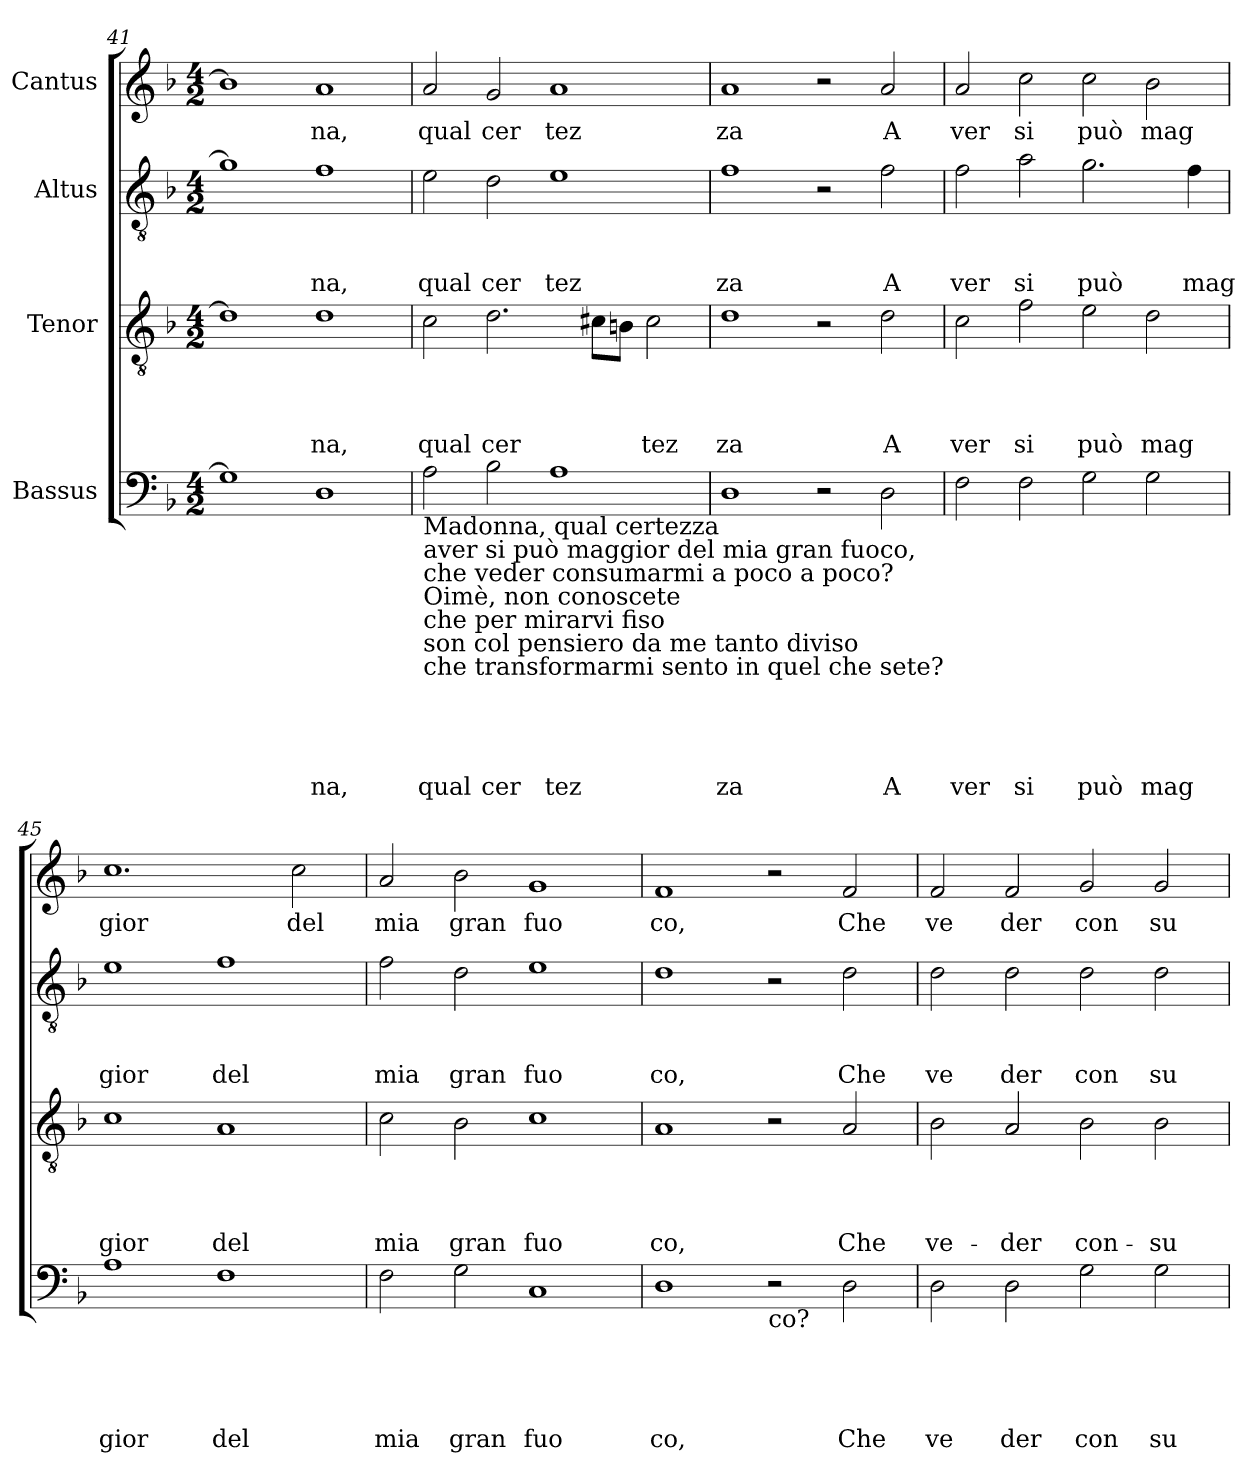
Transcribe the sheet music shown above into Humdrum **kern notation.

**kern	**text	**text	**text	**text	**text	**kern	**text	**text	**text	**text	**kern	**text	**text	**text	**kern	**text
*part4	*part4	*part4	*part4	*part4	*part4	*part3	*part3	*part3	*part3	*part3	*part2	*part2	*part2	*part2	*part1	*part1
*staff4	*staff4	*staff4	*staff4	*staff4	*staff4	*staff3	*staff3	*staff3	*staff3	*staff3	*staff2	*staff2	*staff2	*staff2	*staff1	*staff1
*I"Bassus	*	*	*	*	*	*I"Tenor	*	*	*	*	*I"Altus	*	*	*	*I"Cantus	*
!!LO:LB:g=z
*clefF4	*	*	*	*	*	*clefGv2	*	*	*	*	*clefGv2	*	*	*	*clefG2	*
*k[b-]	*	*	*	*	*	*k[b-]	*	*	*	*	*k[b-]	*	*	*	*k[b-]	*
*F:	*	*	*	*	*	*F:	*	*	*	*	*F:	*	*	*	*F:	*
*M4/2	*	*	*	*	*	*M4/2	*	*	*	*	*M4/2	*	*	*	*M4/2	*
=41	=41	=41	=41	=41	=41	=41	=41	=41	=41	=41	=41	=41	=41	=41	=41	=41
1G]	.	.	.	.	.	1d]	.	.	.	.	1g]	.	.	.	1b-]	.
!	!	!	!	!	!LO:LY:b	!	!	!	!	!LO:LY:b	!	!	!	!LO:LY:b	!	!LO:LY:b
1D	.	.	.	.	na,	1d	.	.	.	-na,	1f	.	.	na,	1a	na,
=42	=42	=42	=42	=42	=42	=42	=42	=42	=42	=42	=42	=42	=42	=42	=42	=42
!LO:TX:b:t=Madonna, qual certezza\naver si può maggior del mia gran fuoco,\nche veder consumarmi a poco a poco?\nOimè, non conoscete\nche per mirarvi fiso\nson col pensiero da me tanto diviso\nche transformarmi sento in quel che sete?	!	!	!	!	!	!	!	!	!	!	!	!	!	!	!	!
!	!	!	!	!	!LO:LY:b	!	!	!	!	!LO:LY:b	!	!	!	!LO:LY:b	!	!LO:LY:b
2A\	.	.	.	.	qual	2c\	.	.	.	qual	2e\	.	.	qual	2a/	qual
!	!	!	!	!	!LO:LY:b	!	!	!	!	!LO:LY:b	!	!	!	!LO:LY:b	!	!LO:LY:b
2B-\	.	.	.	.	cer	2.d\	.	.	.	cer	2d\	.	.	cer	2g/	cer
!	!	!	!	!	!LO:LY:b	!	!	!	!	!	!	!	!	!LO:LY:b	!	!LO:LY:b
1A	.	.	.	.	tez	.	.	.	.	.	1e	.	.	tez	1a	tez
.	.	.	.	.	.	8c#\L	.	.	.	.	.	.	.	.	.	.
.	.	.	.	.	.	8B\J	.	.	.	.	.	.	.	.	.	.
!	!	!	!	!	!	!	!	!	!	!LO:LY:b	!	!	!	!	!	!
.	.	.	.	.	.	2c#\	.	.	.	tez	.	.	.	.	.	.
=43	=43	=43	=43	=43	=43	=43	=43	=43	=43	=43	=43	=43	=43	=43	=43	=43
!	!	!	!	!	!LO:LY:b	!	!	!	!	!LO:LY:b	!	!	!	!LO:LY:b	!	!LO:LY:b
1D	.	.	.	.	za	1d	.	.	.	za	1f	.	.	za	1a	za
2r	.	.	.	.	.	2r	.	.	.	.	2r	.	.	.	2r	.
!	!	!	!	!	!LO:LY:b	!	!	!	!	!LO:LY:b	!	!	!	!LO:LY:b	!	!LO:LY:b
2D\	.	.	.	.	A	2d\	.	.	.	A	2f\	.	.	A	2a/	A
=44	=44	=44	=44	=44	=44	=44	=44	=44	=44	=44	=44	=44	=44	=44	=44	=44
!	!	!	!	!	!LO:LY:b	!	!	!	!	!LO:LY:b	!	!	!	!LO:LY:b	!	!LO:LY:b
2F\	.	.	.	.	ver	2c\	.	.	.	ver	2f\	.	.	ver	2a/	ver
!	!	!	!	!	!LO:LY:b	!	!	!	!	!LO:LY:b	!	!	!	!LO:LY:b	!	!LO:LY:b
2F\	.	.	.	.	si	2f\	.	.	.	si	2a\	.	.	si	2cc\	si
!	!	!	!	!	!LO:LY:b	!	!	!	!	!LO:LY:b	!	!	!	!LO:LY:b	!	!LO:LY:b
2G\	.	.	.	.	può	2e\	.	.	.	può	2.g\	.	.	può	2cc\	può
!	!	!	!	!	!LO:LY:b	!	!	!	!	!LO:LY:b	!	!	!	!	!	!LO:LY:b
2G\	.	.	.	.	mag	2d\	.	.	.	mag	.	.	.	.	2b-\	mag
!	!	!	!	!	!	!	!	!	!	!	!	!	!	!LO:LY:b	!	!
.	.	.	.	.	.	.	.	.	.	.	4f\	.	.	mag	.	.
=45	=45	=45	=45	=45	=45	=45	=45	=45	=45	=45	=45	=45	=45	=45	=45	=45
!	!	!	!	!	!LO:LY:b	!	!	!	!	!LO:LY:b	!	!	!	!LO:LY:b	!	!LO:LY:b
1A	.	.	.	.	gior	1c	.	.	.	gior	1e	.	.	gior	1.cc	gior
!	!	!	!	!	!LO:LY:b	!	!	!	!	!LO:LY:b	!	!	!	!LO:LY:b	!	!
1F	.	.	.	.	del	1A	.	.	.	del	1f	.	.	del	.	.
!	!	!	!	!	!	!	!	!	!	!	!	!	!	!	!	!LO:LY:b
.	.	.	.	.	.	.	.	.	.	.	.	.	.	.	2cc\	del
=46	=46	=46	=46	=46	=46	=46	=46	=46	=46	=46	=46	=46	=46	=46	=46	=46
!	!	!	!	!	!LO:LY:b	!	!	!	!	!LO:LY:b	!	!	!	!LO:LY:b	!	!LO:LY:b
2F\	.	.	.	.	mia	2c\	.	.	.	mia	2f\	.	.	mia	2a/	mia
!	!	!	!	!	!LO:LY:b	!	!	!	!	!LO:LY:b	!	!	!	!LO:LY:b	!	!LO:LY:b
2G\	.	.	.	.	gran	2B-\	.	.	.	gran	2d\	.	.	gran	2b-\	gran
!	!	!	!	!	!LO:LY:b	!	!	!	!	!LO:LY:b	!	!	!	!LO:LY:b	!	!LO:LY:b
1C	.	.	.	.	fuo	1c	.	.	.	fuo	1e	.	.	fuo	1g	fuo
=47	=47	=47	=47	=47	=47	=47	=47	=47	=47	=47	=47	=47	=47	=47	=47	=47
!	!	!	!	!	!LO:LY:b	!	!	!	!	!LO:LY:b	!	!	!	!LO:LY:b	!	!LO:LY:b
1D	.	.	.	.	co,	1A	.	.	.	co,	1d	.	.	co,	1f	co,
!LO:TX:b:t=co?	!	!	!	!	!	!	!	!	!	!	!	!	!	!	!	!
2r	.	.	.	.	.	2r	.	.	.	.	2r	.	.	.	2r	.
!	!	!	!	!	!LO:LY:b	!	!	!	!	!LO:LY:b	!	!	!	!LO:LY:b	!	!LO:LY:b
2D\	.	.	.	.	Che	2A/	.	.	.	Che	2d\	.	.	Che	2f/	Che
!!LO:LB:g=z
=48	=48	=48	=48	=48	=48	=48	=48	=48	=48	=48	=48	=48	=48	=48	=48	=48
!	!	!	!	!	!LO:LY:b	!	!	!	!	!LO:LY:b	!	!	!	!LO:LY:b	!	!LO:LY:b
2D\	.	.	.	.	ve	2B-\	.	.	.	ve-	2d\	.	.	ve	2f/	ve
!	!	!	!	!	!LO:LY:b	!	!	!	!	!LO:LY:b	!	!	!	!LO:LY:b	!	!LO:LY:b
2D\	.	.	.	.	der	2A/	.	.	.	-der	2d\	.	.	der	2f/	der
!	!	!	!	!	!LO:LY:b	!	!	!	!	!LO:LY:b	!	!	!	!LO:LY:b	!	!LO:LY:b
2G\	.	.	.	.	con	2B-\	.	.	.	con-	2d\	.	.	con	2g/	con
!	!	!	!	!	!LO:LY:b	!	!	!	!	!LO:LY:b	!	!	!	!LO:LY:b	!	!LO:LY:b
2G\	.	.	.	.	su	2B-\	.	.	.	-su-	2d\	.	.	su	2g/	su
=	=	=	=	=	=	=	=	=	=	=	=	=	=	=	=	=
*-	*-	*-	*-	*-	*-	*-	*-	*-	*-	*-	*-	*-	*-	*-	*-	*-
